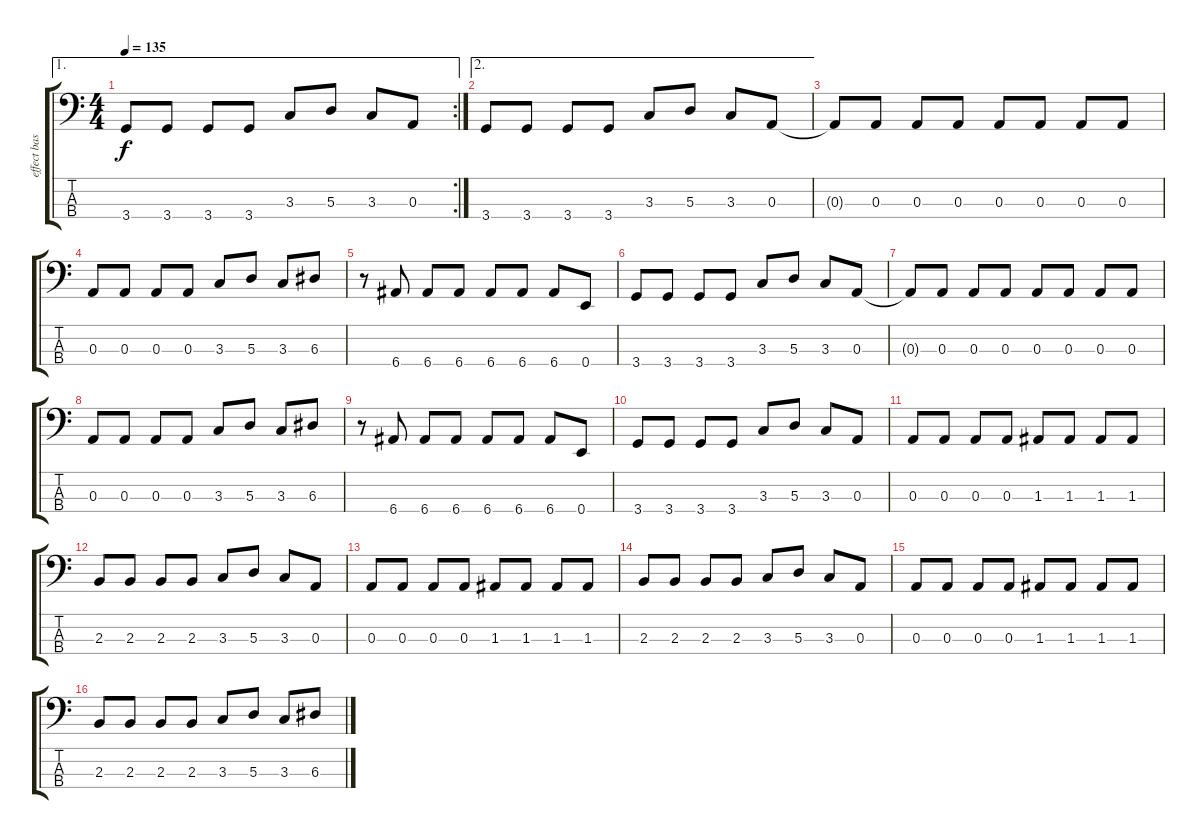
\track ("effect bass overdrive" "effect bas") {instrument overdrivenguitar}
\staff {score tabs}
\tuning (G2 D2 A1 E1) {hide}
\ae 1
\rc 2
\ts (4 4)
\tempo 135
\clef f4
\ks c
3.4.8{dy f} 3.4.8 3.4.8 3.4.8 3.3.8 5.3.8 3.3.8 0.3.8 |
\ae 2
3.4.8 3.4.8 3.4.8 3.4.8 3.3.8 5.3.8 3.3.8 0.3.8 |
0.3{t}.8 0.3.8 0.3.8 0.3.8 0.3.8 0.3.8 0.3.8 0.3.8 |
0.3.8 0.3.8 0.3.8 0.3.8 3.3.8 5.3.8 3.3.8 6.3.8 |
r.8 6.4.8 6.4.8 6.4.8 6.4.8 6.4.8 6.4.8 0.4.8 |
3.4.8 3.4.8 3.4.8 3.4.8 3.3.8 5.3.8 3.3.8 0.3.8 |
0.3{t}.8 0.3.8 0.3.8 0.3.8 0.3.8 0.3.8 0.3.8 0.3.8 |
0.3.8 0.3.8 0.3.8 0.3.8 3.3.8 5.3.8 3.3.8 6.3.8 |
r.8 6.4.8 6.4.8 6.4.8 6.4.8 6.4.8 6.4.8 0.4.8 |
3.4.8 3.4.8 3.4.8 3.4.8 3.3.8 5.3.8 3.3.8 0.3.8 |
0.3.8 0.3.8 0.3.8 0.3.8 1.3.8 1.3.8 1.3.8 1.3.8 |
2.3.8 2.3.8 2.3.8 2.3.8 3.3.8 5.3.8 3.3.8 0.3.8 |
0.3.8 0.3.8 0.3.8 0.3.8 1.3.8 1.3.8 1.3.8 1.3.8 |
2.3.8 2.3.8 2.3.8 2.3.8 3.3.8 5.3.8 3.3.8 0.3.8 |
0.3.8 0.3.8 0.3.8 0.3.8 1.3.8 1.3.8 1.3.8 1.3.8 |
2.3.8 2.3.8 2.3.8 2.3.8 3.3.8 5.3.8 3.3.8 6.3.8
